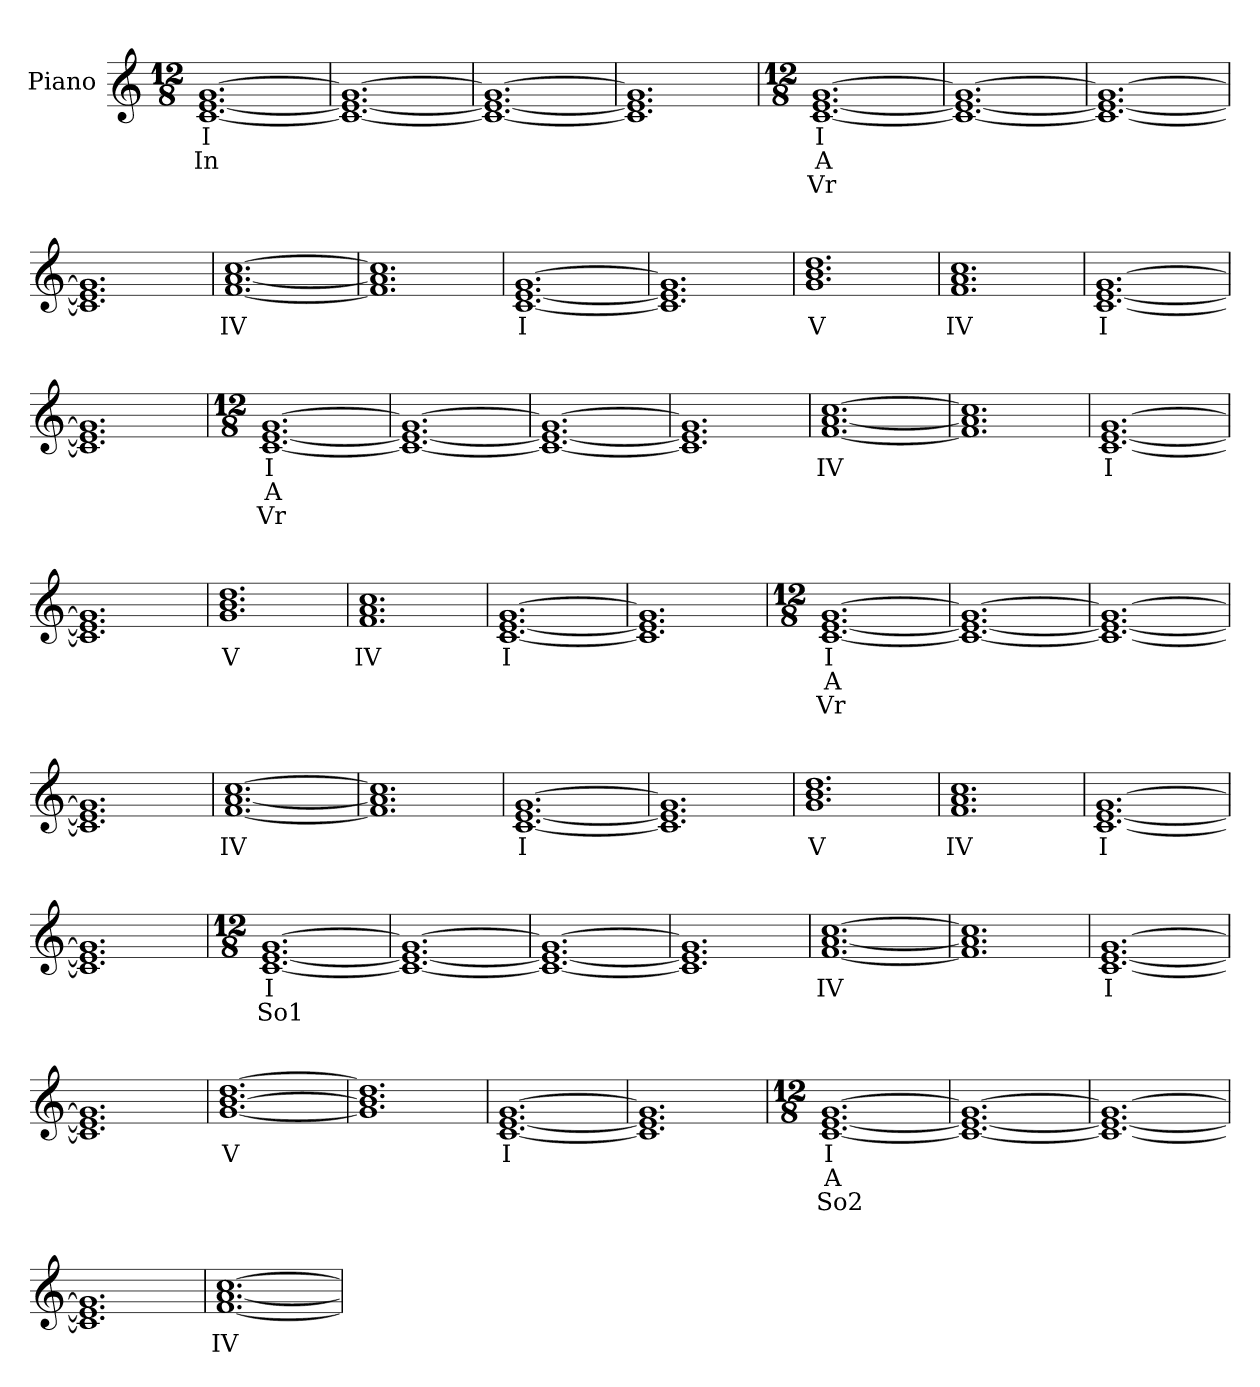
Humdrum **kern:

**kern	**text	**text	**text
*part1	*part1	*part1	*part1
*staff1	*staff1	*staff1	*staff1
*I"Piano	*	*	*
*I'Pno	*	*	*
*k[]	*	*	*
*C:	*	*	*
*M12/8	*	*	*
=	=	=	=
[1.c [1.e [1.g	I	In	.
=	=	=	=
*k[]	*	*	*
*C:	*	*	*
1.c_ 1.e_ 1.g_	.	.	.
=	=	=	=
*k[]	*	*	*
*C:	*	*	*
1.c_ 1.e_ 1.g_	.	.	.
=	=	=	=
*k[]	*	*	*
*C:	*	*	*
1.c] 1.e] 1.g]	.	.	.
=	=	=	=
*k[]	*	*	*
*C:	*	*	*
*M12/8	*	*	*
[1.c [1.e [1.g	I	A	Vr
=	=	=	=
*k[]	*	*	*
*C:	*	*	*
1.c_ 1.e_ 1.g_	.	.	.
=	=	=	=
*k[]	*	*	*
*C:	*	*	*
1.c_ 1.e_ 1.g_	.	.	.
=	=	=	=
*k[]	*	*	*
*C:	*	*	*
1.c] 1.e] 1.g]	.	.	.
=	=	=	=
*k[]	*	*	*
*C:	*	*	*
[1.f [1.a [1.cc	IV	.	.
=	=	=	=
*k[]	*	*	*
*C:	*	*	*
1.f] 1.a] 1.cc]	.	.	.
=	=	=	=
*k[]	*	*	*
*C:	*	*	*
[1.c [1.e [1.g	I	.	.
=	=	=	=
*k[]	*	*	*
*C:	*	*	*
1.c] 1.e] 1.g]	.	.	.
=	=	=	=
*k[]	*	*	*
*C:	*	*	*
1.g 1.b 1.dd	V	.	.
=	=	=	=
*k[]	*	*	*
*C:	*	*	*
1.f 1.a 1.cc	IV	.	.
=	=	=	=
*k[]	*	*	*
*C:	*	*	*
[1.c [1.e [1.g	I	.	.
=	=	=	=
*k[]	*	*	*
*C:	*	*	*
1.c] 1.e] 1.g]	.	.	.
=	=	=	=
*k[]	*	*	*
*C:	*	*	*
*M12/8	*	*	*
[1.c [1.e [1.g	I	A	Vr
=	=	=	=
*k[]	*	*	*
*C:	*	*	*
1.c_ 1.e_ 1.g_	.	.	.
=	=	=	=
*k[]	*	*	*
*C:	*	*	*
1.c_ 1.e_ 1.g_	.	.	.
=	=	=	=
*k[]	*	*	*
*C:	*	*	*
1.c] 1.e] 1.g]	.	.	.
=	=	=	=
*k[]	*	*	*
*C:	*	*	*
[1.f [1.a [1.cc	IV	.	.
=	=	=	=
*k[]	*	*	*
*C:	*	*	*
1.f] 1.a] 1.cc]	.	.	.
=	=	=	=
*k[]	*	*	*
*C:	*	*	*
[1.c [1.e [1.g	I	.	.
=	=	=	=
*k[]	*	*	*
*C:	*	*	*
1.c] 1.e] 1.g]	.	.	.
=	=	=	=
*k[]	*	*	*
*C:	*	*	*
1.g 1.b 1.dd	V	.	.
=	=	=	=
*k[]	*	*	*
*C:	*	*	*
1.f 1.a 1.cc	IV	.	.
=	=	=	=
*k[]	*	*	*
*C:	*	*	*
[1.c [1.e [1.g	I	.	.
=	=	=	=
*k[]	*	*	*
*C:	*	*	*
1.c] 1.e] 1.g]	.	.	.
=	=	=	=
*k[]	*	*	*
*C:	*	*	*
*M12/8	*	*	*
[1.c [1.e [1.g	I	A	Vr
=	=	=	=
*k[]	*	*	*
*C:	*	*	*
1.c_ 1.e_ 1.g_	.	.	.
=	=	=	=
*k[]	*	*	*
*C:	*	*	*
1.c_ 1.e_ 1.g_	.	.	.
=	=	=	=
*k[]	*	*	*
*C:	*	*	*
1.c] 1.e] 1.g]	.	.	.
=	=	=	=
*k[]	*	*	*
*C:	*	*	*
[1.f [1.a [1.cc	IV	.	.
=	=	=	=
*k[]	*	*	*
*C:	*	*	*
1.f] 1.a] 1.cc]	.	.	.
=	=	=	=
*k[]	*	*	*
*C:	*	*	*
[1.c [1.e [1.g	I	.	.
=	=	=	=
*k[]	*	*	*
*C:	*	*	*
1.c] 1.e] 1.g]	.	.	.
=	=	=	=
*k[]	*	*	*
*C:	*	*	*
1.g 1.b 1.dd	V	.	.
=	=	=	=
*k[]	*	*	*
*C:	*	*	*
1.f 1.a 1.cc	IV	.	.
=	=	=	=
*k[]	*	*	*
*C:	*	*	*
[1.c [1.e [1.g	I	.	.
=	=	=	=
*k[]	*	*	*
*C:	*	*	*
1.c] 1.e] 1.g]	.	.	.
=	=	=	=
*k[]	*	*	*
*C:	*	*	*
*M12/8	*	*	*
[1.c [1.e [1.g	I	So1	.
=	=	=	=
*k[]	*	*	*
*C:	*	*	*
1.c_ 1.e_ 1.g_	.	.	.
=	=	=	=
*k[]	*	*	*
*C:	*	*	*
1.c_ 1.e_ 1.g_	.	.	.
=	=	=	=
*k[]	*	*	*
*C:	*	*	*
1.c] 1.e] 1.g]	.	.	.
=	=	=	=
*k[]	*	*	*
*C:	*	*	*
[1.f [1.a [1.cc	IV	.	.
=	=	=	=
*k[]	*	*	*
*C:	*	*	*
1.f] 1.a] 1.cc]	.	.	.
=	=	=	=
*k[]	*	*	*
*C:	*	*	*
[1.c [1.e [1.g	I	.	.
=	=	=	=
*k[]	*	*	*
*C:	*	*	*
1.c] 1.e] 1.g]	.	.	.
=	=	=	=
*k[]	*	*	*
*C:	*	*	*
[1.g [1.b [1.dd	V	.	.
=	=	=	=
*k[]	*	*	*
*C:	*	*	*
1.g] 1.b] 1.dd]	.	.	.
=	=	=	=
*k[]	*	*	*
*C:	*	*	*
[1.c [1.e [1.g	I	.	.
=	=	=	=
*k[]	*	*	*
*C:	*	*	*
1.c] 1.e] 1.g]	.	.	.
=	=	=	=
*k[]	*	*	*
*C:	*	*	*
*M12/8	*	*	*
[1.c [1.e [1.g	I	A	So2
=	=	=	=
*k[]	*	*	*
*C:	*	*	*
1.c_ 1.e_ 1.g_	.	.	.
=	=	=	=
*k[]	*	*	*
*C:	*	*	*
1.c_ 1.e_ 1.g_	.	.	.
=	=	=	=
*k[]	*	*	*
*C:	*	*	*
1.c] 1.e] 1.g]	.	.	.
=	=	=	=
*k[]	*	*	*
*C:	*	*	*
[1.f [1.a [1.cc	IV	.	.
=	=	=	=
*-	*-	*-	*-
